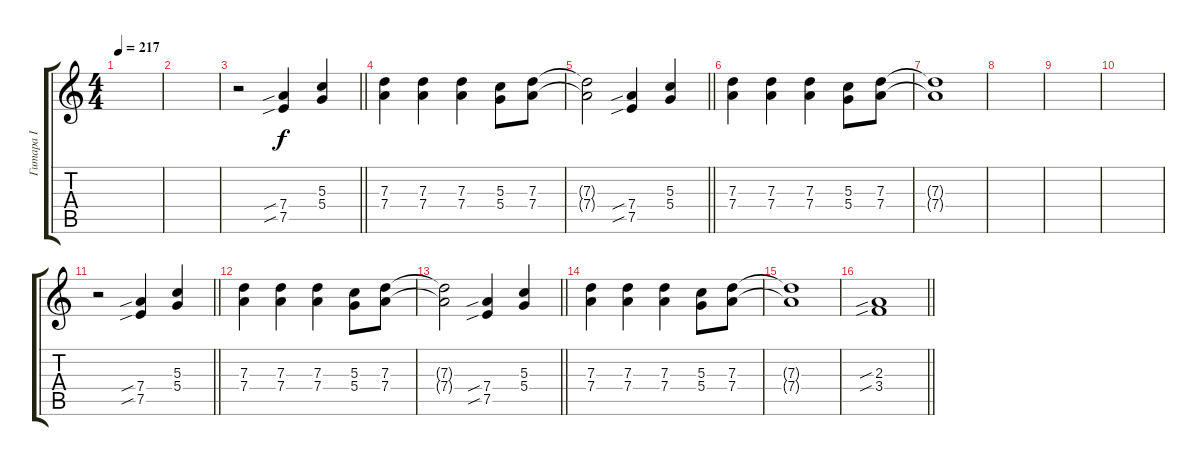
\track ("Гитара I" "Гитара I") {instrument distortionguitar}
\staff {score tabs}
\tuning (E4 B3 G3 D3 A2 E2) {hide}
\ts (4 4)
\tempo 217
\clef g2
\ks c
|
|
\barLineRight lightlight
r.2 (7.4{sib} 7.5{sib}).4 (5.3 5.4).4 |
(7.3 7.4).4 (7.3 7.4).4 (7.3 7.4).4 (5.3 5.4).8 (7.3 7.4).8 |
\barLineRight lightlight
(7.3{t} 7.4{t}).2 (7.4{sib} 7.5{sib}).4 (5.3 5.4).4 |
(7.3 7.4).4 (7.3 7.4).4 (7.3 7.4).4 (5.3 5.4).8 (7.3 7.4).8 |
(7.3{t} 7.4{t}).1 |
|
|
|
\barLineRight lightlight
r.2 (7.4{sib} 7.5{sib}).4 (5.3 5.4).4 |
(7.3 7.4).4 (7.3 7.4).4 (7.3 7.4).4 (5.3 5.4).8 (7.3 7.4).8 |
\barLineRight lightlight
(7.3{t} 7.4{t}).2 (7.4{sib} 7.5{sib}).4 (5.3 5.4).4 |
(7.3 7.4).4 (7.3 7.4).4 (7.3 7.4).4 (5.3 5.4).8 (7.3 7.4).8 |
(7.3{t} 7.4{t}).1 |
\barLineRight lightlight
(2.3{sib} 3.4{sib}).1
